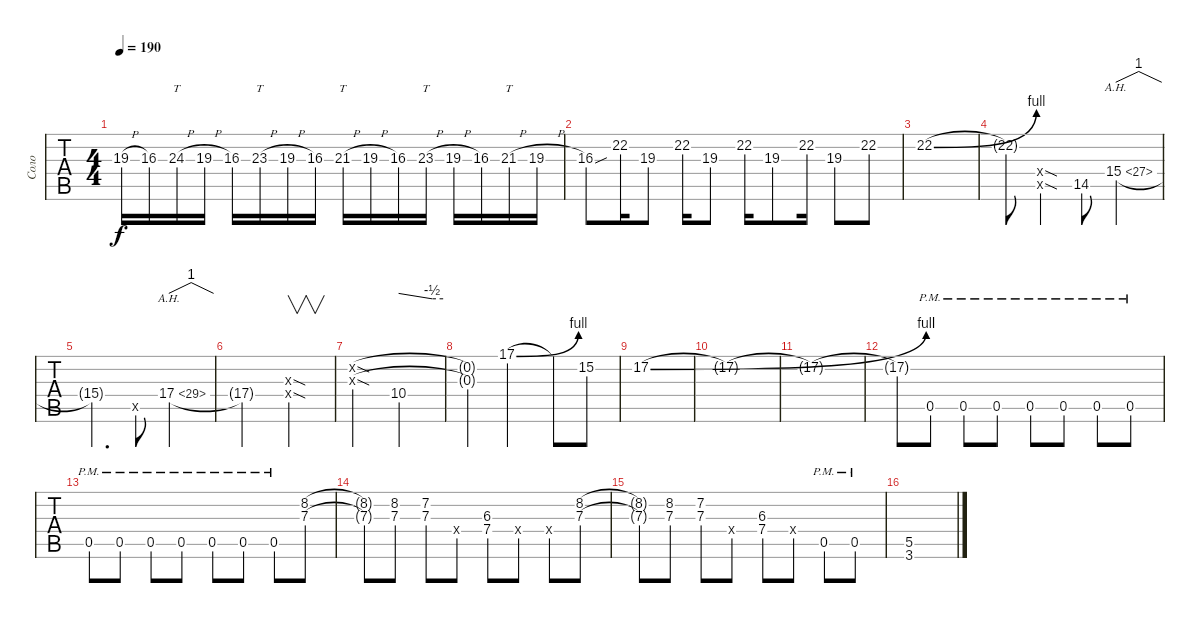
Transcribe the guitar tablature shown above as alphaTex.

\track ("Соло" "Соло") {instrument distortionguitar}
\staff {tabs}
\tuning (E4 B3 G3 D3 A2 E2) {hide}
\ts (4 4)
\tempo 190
\clef g2
\ks c
19.3{h}.16{dy f} 16.3.16 24.3{h}.16{tt} 19.3{h}.16 16.3.16 23.3{h}.16{tt} 19.3{h}.16 16.3.16 21.3{h}.16{tt} 19.3{h}.16 16.3.16 23.3{h}.16{tt} 19.3{h}.16 16.3.16 21.3{h}.16{tt} 19.3{h}.16 |
16.3{sou}.8 22.2.16 19.3.8 22.2.16 19.3.8 22.2.16 19.3.8 22.2.16 19.3.8 22.2.8 |
22.2{be (bend 0 0 60 4)}.1 |
22.2{t}.8 (0.4{sod x} 0.5{sod x}).4 14.5.8 15.4{ah 12}.2{tbe (dip default 0 0 30 4 60 0)} |
15.4{t}.4{d} 0.5{x}.8 17.4{ah 12}.2{tbe (dip default 0 0 30 4 60 0)} |
17.4{t}.2 (0.3{sod x} 0.4{sod x}).2{v} |
(0.2{sod x} 0.3{sod x}).2 10.4.2{tbe (custom default 0 0 45 -2 60 -2)} |
(0.2{t} 0.3{t}).4 17.1{be (bend 0 0 60 4)}.2 17.1{t}.8 15.2.8 |
17.2{be (bend 0 0 60 4)}.1 |
17.2{t}.1 |
17.2{t}.1 |
17.2{t}.8 0.5{pm}.8 0.5{pm}.8 0.5{pm}.8 0.5{pm}.8 0.5{pm}.8 0.5{pm}.8 0.5{pm}.8 |
0.5{pm}.8 0.5{pm}.8 0.5{pm}.8 0.5{pm}.8 0.5{pm}.8 0.5{pm}.8 0.5{pm}.8 (8.2 7.3).8 |
(8.2{t} 7.3{t}).8 (8.2 7.3).8 (7.2 7.3).8 0.4{x}.8 (6.3 7.4).8 0.4{x}.8 0.4{x}.8 (8.2 7.3).8 |
(8.2{t} 7.3{t}).8 (8.2 7.3).8 (7.2 7.3).8 0.4{x}.8 (6.3 7.4).8 0.4{x}.8 0.5{pm}.8 0.5{pm}.8 |
(5.5 3.6).1
